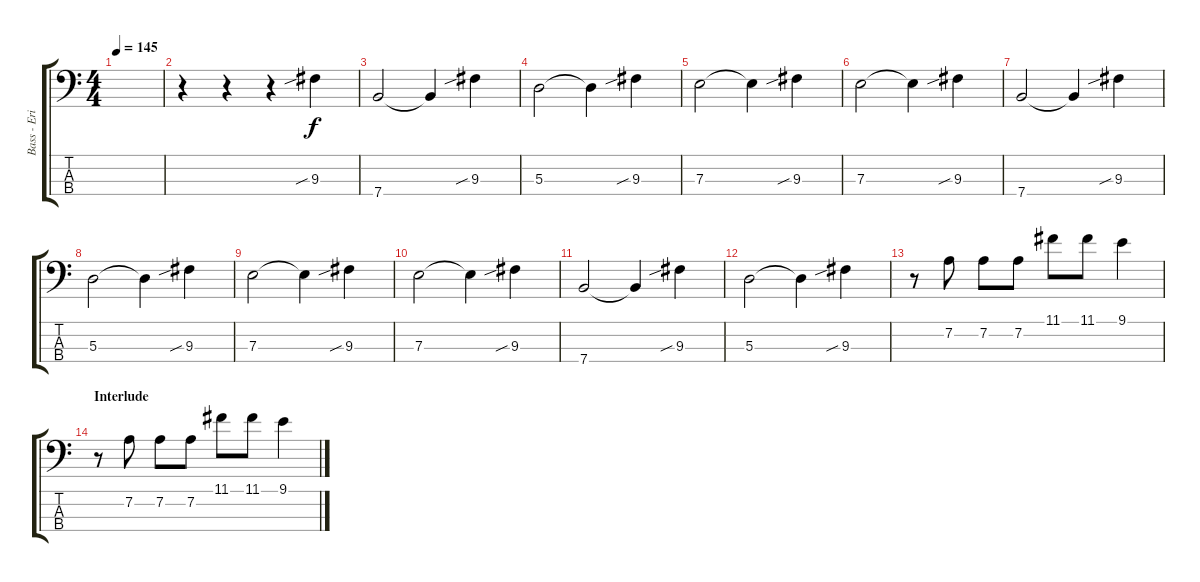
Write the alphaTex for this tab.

\track ("Bass - Eric Judy" "Bass - Eri") {instrument electricbassfinger}
\staff {score tabs}
\tuning (G2 D2 A1 E1) {hide}
\ts (4 4)
\tempo 145
\clef f4
\ks c
|
r.4 r.4 r.4 9.3{sib}.4 |
7.4.2 7.4{t}.4 9.3{sib}.4 |
5.3.2 5.3{t}.4 9.3{sib}.4 |
7.3.2 7.3{t}.4 9.3{sib}.4 |
7.3.2 7.3{t}.4 9.3{sib}.4 |
7.4.2 7.4{t}.4 9.3{sib}.4 |
5.3.2 5.3{t}.4 9.3{sib}.4 |
7.3.2 7.3{t}.4 9.3{sib}.4 |
7.3.2 7.3{t}.4 9.3{sib}.4 |
7.4.2 7.4{t}.4 9.3{sib}.4 |
5.3.2 5.3{t}.4 9.3{sib}.4 |
r.8 7.2.8 7.2.8 7.2.8 11.1.8 11.1.8 9.1.4 |
\section ("" "Interlude")
r.8 7.2.8 7.2.8 7.2.8 11.1.8 11.1.8 9.1.4
